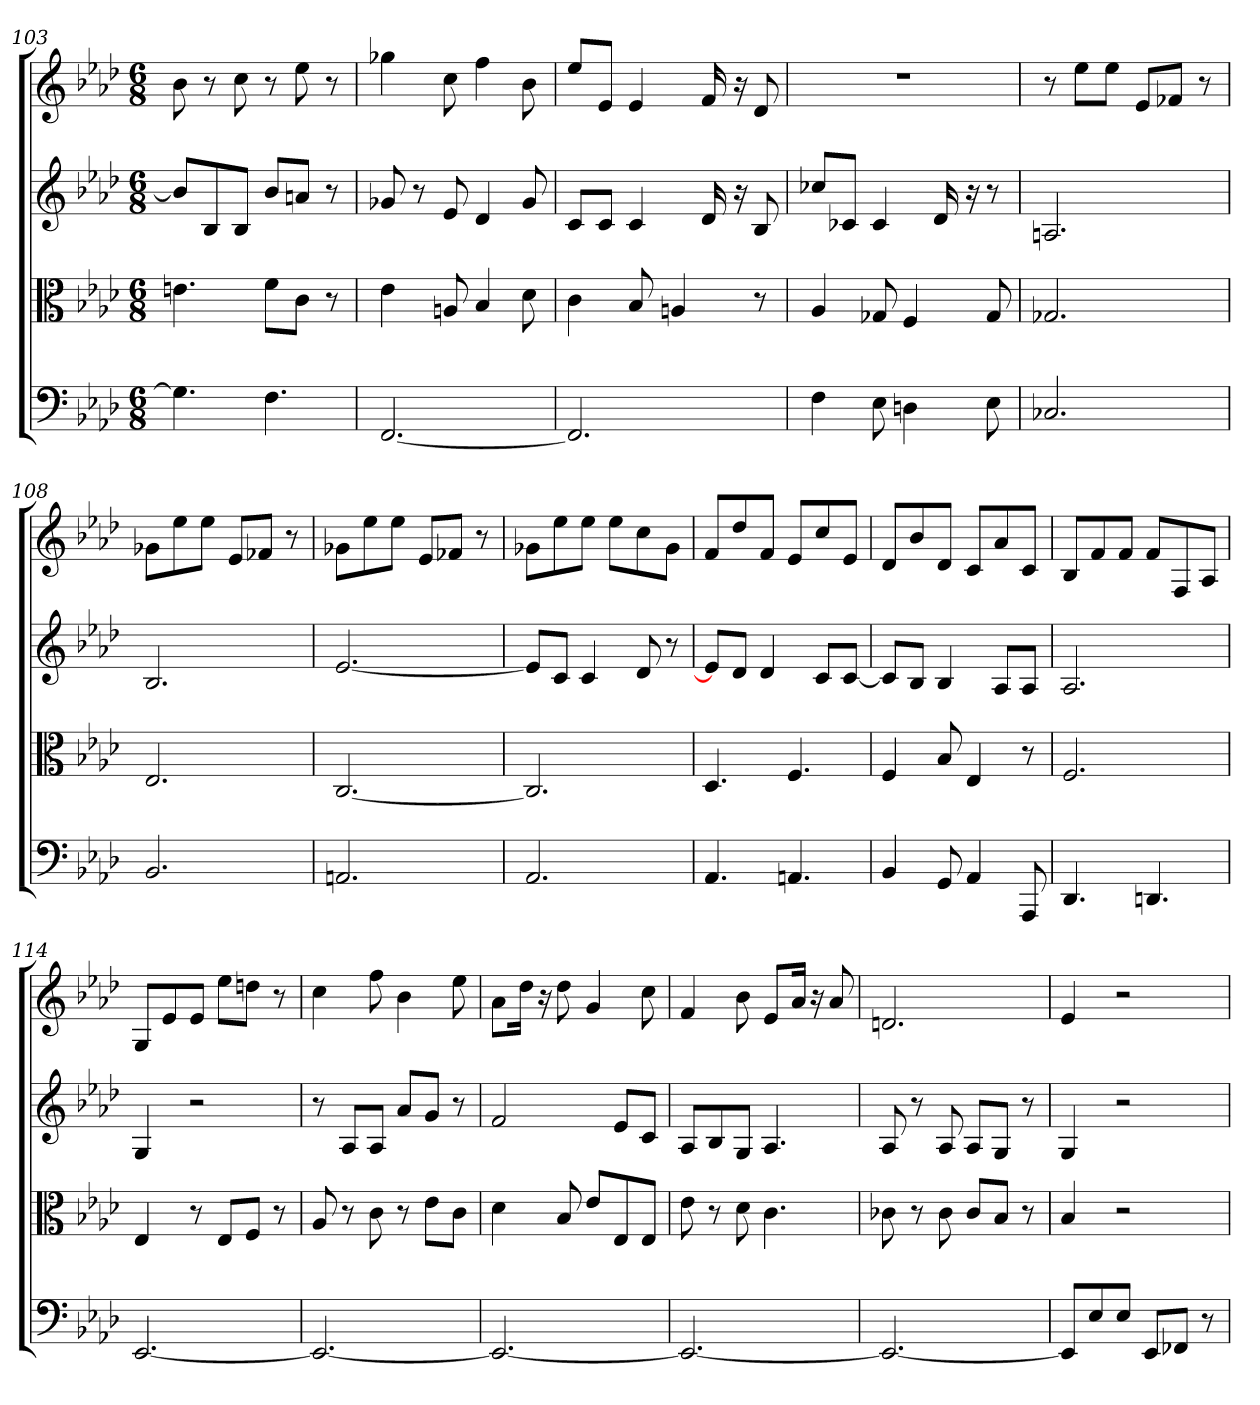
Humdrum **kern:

**kern	**kern	**kern	**kern
*part4	*part3	*part2	*part1
*staff4	*staff3	*staff2	*staff1
*clefF4	*clefC3	*clefG2	*clefG2
*k[b-e-a-d-]	*k[b-e-a-d-]	*k[b-e-a-d-]	*k[b-e-a-d-]
*A-:	*A-:	*A-:	*A-:
*M6/8	*M6/8	*M6/8	*M6/8
=103	=103	=103	=103
4.G-]	4.en	8b-/L]	8b-
.	.	8B-/	8r
.	.	8B-/J	8cc
4.F	8f\L	8b-/L	8r
.	8c\J	8an/J	8ee-
.	8r	8r	8r
=104	=104	=104	=104
[2.FF	4e-	8g-X	4gg-X
.	.	8r	.
.	8An	8e-	8cc
.	4B-	4d-	4ff
.	8d-	8g-	8b-
=105	=105	=105	=105
2.FF]	4c	8c/L	8ee-/L
.	.	8c/J	8e-/J
.	8B-	4c	4e-
.	4An	.	.
.	.	16d-	16f
.	.	16r	16r
.	8r	8B-	8d-
=106	=106	=106	=106
4F	4A-	8cc-X/L	2.r
.	.	8c-X/J	.
8E-	8G-X	4c-	.
4Dn	4F	.	.
.	.	16d-	.
.	.	16r	.
8E-	8G-	8r	.
=107	=107	=107	=107
2.C-X	2.G-X	2.An	8r
.	.	.	8ee-\L
.	.	.	8ee-\J
.	.	.	8e-/L
.	.	.	8f-X/J
.	.	.	8r
=108	=108	=108	=108
2.BB-	2.E-	2.B-	8g-X\L
.	.	.	8ee-\
.	.	.	8ee-\J
.	.	.	8e-/L
.	.	.	8f-X/J
.	.	.	8r
=109	=109	=109	=109
2.AAn	[2.C	[2.e-	8g-X\L
.	.	.	8ee-\
.	.	.	8ee-\J
.	.	.	8e-/L
.	.	.	8f-X/J
.	.	.	8r
=110	=110	=110	=110
2.AA-	2.C]	8e-/L]	8g-X\L
.	.	8c/J	8ee-\
.	.	4c	8ee-\J
.	.	.	8ee-\L
.	.	8d-	8cc\
.	.	8r	8g-\J
=111	=111	=111	=111
4.AA-	4.D-	8e-/L]	8f/L
.	.	8d-/J	8dd-/
.	.	4d-	8f/J
4.AAn	4.F	.	8e-/L
.	.	8c/L	8cc/
.	.	[8c/J	8e-/J
=112	=112	=112	=112
4BB-	4F	8c/L]	8d-/L
.	.	8B-/J	8b-/
8GG	8B-	4B-	8d-/J
4AA-	4E-	.	8c/L
.	.	8A-/L	8a-/
8AAA-	8r	8A-/J	8c/J
=113	=113	=113	=113
4.DD-	2.F	2.A-	8B-/L
.	.	.	8f/
.	.	.	8f/J
4.DDn	.	.	8f/L
.	.	.	8F/
.	.	.	8A-/J
=114	=114	=114	=114
[2.EE-	4E-	4G	8G/L
.	.	.	8e-/
.	8r	2r	8e-/J
.	8E-/L	.	8ee-\L
.	8F/J	.	8ddn\J
.	8r	.	8r
=115	=115	=115	=115
2.EE-_	8A-	8r	4cc
.	8r	8A-/L	.
.	8c	8A-/J	8ff
.	8r	8a-/L	4b-
.	8e-\L	8g/J	.
.	8c\J	8r	8ee-
=116	=116	=116	=116
2.EE-_	4d-	2f	8a-\L
.	.	.	16dd-\Jk
.	.	.	16r
.	8B-	.	8dd-
.	8e-/L	.	4g
.	8E-/	8e-/L	.
.	8E-/J	8c/J	8cc
=117	=117	=117	=117
2.EE-_	8e-	8A-/L	4f
.	8r	8B-/	.
.	8d-	8G/J	8b-
.	4.c	4.A-	8e-/L
.	.	.	16a-/Jk
.	.	.	16r
.	.	.	8a-
=118	=118	=118	=118
2.EE-_	8c-X	8A-	2.dn
.	8r	8r	.
.	8c-	8A-	.
.	8c-/L	8A-/L	.
.	8B-/J	8G/J	.
.	8r	8r	.
=119	=119	=119	=119
8EE-/L]	4B-	4G	4e-
8E-/	.	.	.
8E-/J	2r	2r	2r
8EE-/L	.	.	.
8FF-X/J	.	.	.
8r	.	.	.
=	=	=	=
*-	*-	*-	*-
